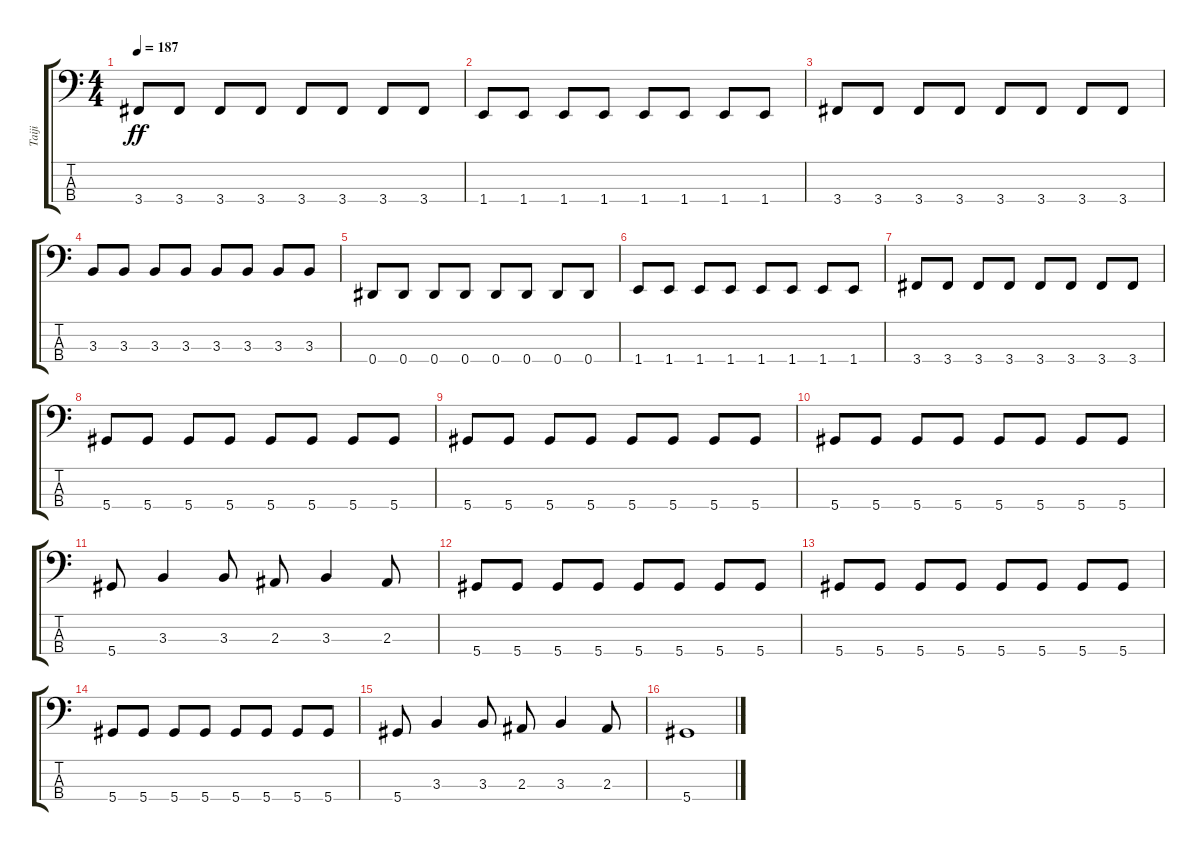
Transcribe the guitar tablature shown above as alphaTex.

\track ("Taiji" "Taiji") {instrument electricbasspick}
\staff {score tabs}
\tuning (Gb2 Db2 Ab1 Eb1) {hide}
\ts (4 4)
\tempo 187
\clef f4
\ks c
3.4.8{dy ff} 3.4.8 3.4.8 3.4.8 3.4.8 3.4.8 3.4.8 3.4.8 |
1.4.8 1.4.8 1.4.8 1.4.8 1.4.8 1.4.8 1.4.8 1.4.8 |
3.4.8 3.4.8 3.4.8 3.4.8 3.4.8 3.4.8 3.4.8 3.4.8 |
3.3.8 3.3.8 3.3.8 3.3.8 3.3.8 3.3.8 3.3.8 3.3.8 |
0.4.8 0.4.8 0.4.8 0.4.8 0.4.8 0.4.8 0.4.8 0.4.8 |
1.4.8 1.4.8 1.4.8 1.4.8 1.4.8 1.4.8 1.4.8 1.4.8 |
3.4.8 3.4.8 3.4.8 3.4.8 3.4.8 3.4.8 3.4.8 3.4.8 |
5.4.8 5.4.8 5.4.8 5.4.8 5.4.8 5.4.8 5.4.8 5.4.8 |
5.4.8 5.4.8 5.4.8 5.4.8 5.4.8 5.4.8 5.4.8 5.4.8 |
5.4.8 5.4.8 5.4.8 5.4.8 5.4.8 5.4.8 5.4.8 5.4.8 |
5.4.8 3.3.4 3.3.8 2.3.8 3.3.4 2.3.8 |
5.4.8 5.4.8 5.4.8 5.4.8 5.4.8 5.4.8 5.4.8 5.4.8 |
5.4.8 5.4.8 5.4.8 5.4.8 5.4.8 5.4.8 5.4.8 5.4.8 |
5.4.8 5.4.8 5.4.8 5.4.8 5.4.8 5.4.8 5.4.8 5.4.8 |
5.4.8 3.3.4 3.3.8 2.3.8 3.3.4 2.3.8 |
5.4.1
